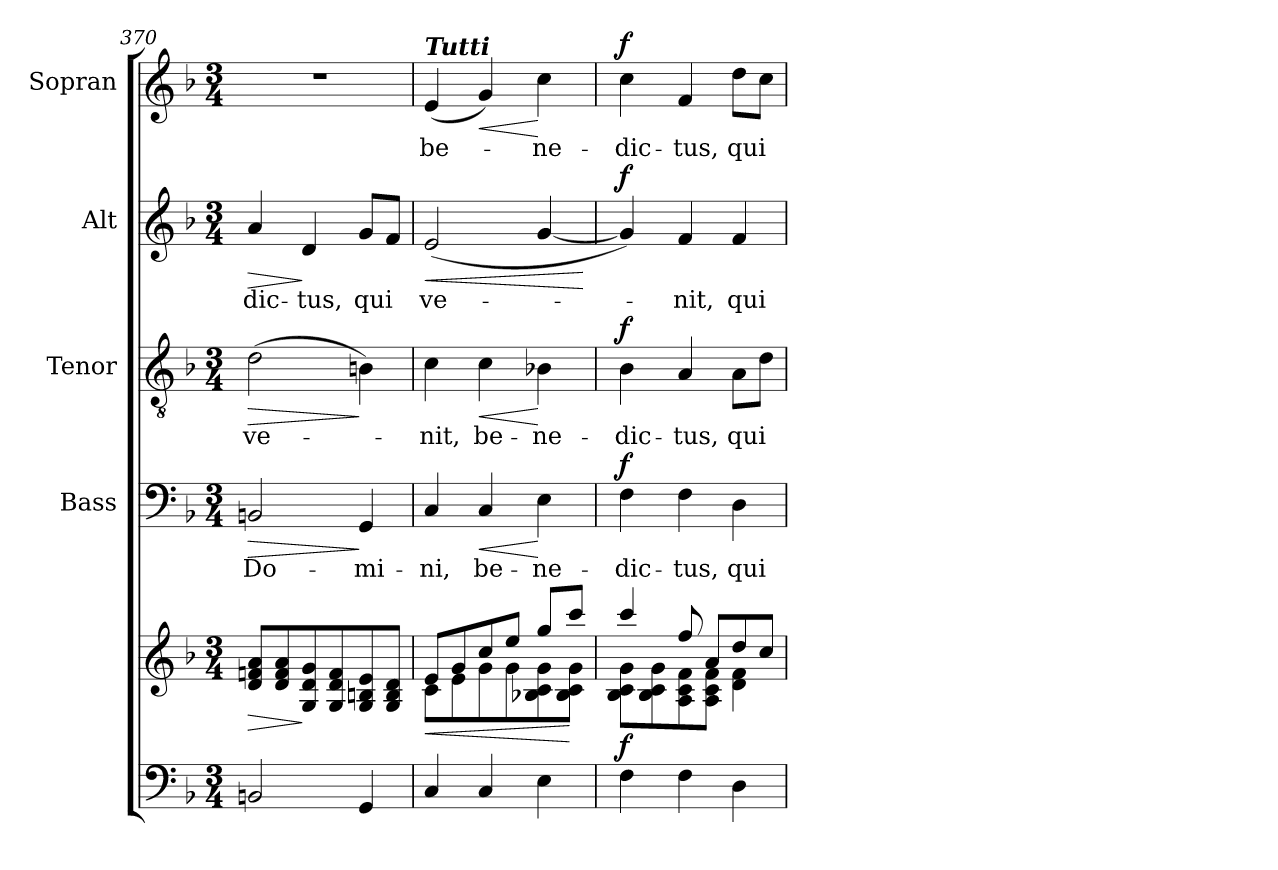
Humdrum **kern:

**kern	**kern	**dynam	**kern	**text	**dynam	**kern	**text	**dynam	**kern	**text	**dynam	**kern	**text	**dynam
*part5	*part5	*part5	*part4	*part4	*part4	*part3	*part3	*part3	*part2	*part2	*part2	*part1	*part1	*part1
*staff6	*staff5	*staff5/6	*staff4	*staff4	*staff4	*staff3	*staff3	*staff3	*staff2	*staff2	*staff2	*staff1	*staff1	*staff1
*	*	*	*I"Bass	*	*	*I"Tenor	*	*	*I"Alt	*	*	*I"Sopran	*	*
*	*	*	*I'B.	*	*	*I'T.	*	*	*I'A.	*	*	*I'S.	*	*
*clefF4	*clefG2	*	*clefF4	*	*	*clefGv2	*	*	*clefG2	*	*	*clefG2	*	*
*k[b-]	*k[b-]	*	*k[b-]	*	*	*k[b-]	*	*	*k[b-]	*	*	*k[b-]	*	*
*F:	*F:	*	*F:	*	*	*F:	*	*	*F:	*	*	*F:	*	*
*M3/4	*M3/4	*	*M3/4	*	*	*M3/4	*	*	*M3/4	*	*	*M3/4	*	*
=370	=370	=370	=370	=370	=370	=370	=370	=370	=370	=370	=370	=370	=370	=370
!	!	!LO:HP:b	!	!LO:LY:b	!LO:HP:b	!	!LO:LY:b	!LO:HP:b	!	!LO:LY:b	!LO:HP:b	!	!	!
2BBn/	8d/ 8fn/ 8a/L	>	2BBn/	Do-	>	(>2d\	ve-	>	4a/	-dic-	>	2.r	.	.
.	8d/ 8f/ 8a/	.	.	.	.	.	.	.	.	.	.	.	.	.
!	!	!	!	!	!	!	!	!	!	!LO:LY:b	!	!	!	!
.	8G/ 8d/ 8g/	]	.	.	.	.	.	.	4d/	-tus,	]	.	.	.
.	8G/ 8d/ 8f/	.	.	.	.	.	.	.	.	.	.	.	.	.
!	!	!	!	!LO:LY:b	!	!	!	!	!	!LO:LY:b	!	!	!	!
4GG/	8G/ 8Bn/ 8e/	.	4GG/	-mi-	]	4Bn\)	.	]	8g/L	qui	.	.	.	.
.	8G/ 8B/ 8d/J	.	.	.	.	.	.	.	8f/J	.	.	.	.	.
=371	=371	=371	=371	=371	=371	=371	=371	=371	=371	=371	=371	=371	=371	=371
!	!	!	!	!	!	!	!	!	!	!	!	!LO:TX:a:Bi:t=Tutti	!	!
!	!	!LO:HP:b	!	!LO:LY:b	!	!	!LO:LY:b	!	!	!LO:LY:b	!LO:HP:b	!	!LO:LY:b	!
*	*^	*	*	*	*	*	*	*	*	*	*	*	*	*
4C/	8e!/L	8c\L	<	4C/	-ni,	.	4c\	-nit,	.	(<2e/	ve-	<	(<4e/	be-	.
.	8g!/	8e\	.	.	.	.	.	.	.	.	.	.	.	.	.
!	!	!	!	!	!LO:LY:b	!LO:HP:b	!	!LO:LY:b	!LO:HP:b	!	!	!	!	!	!LO:HP:b
4C/	8cc!/	8g\	.	4C/	be-	<	4c\	be-	<	.	.	.	4g/)	.	<
.	8ee!/J	8g\	.	.	.	.	.	.	.	.	.	.	.	.	.
!	!	!	!	!	!LO:LY:b	!	!	!LO:LY:b	!	!	!	!	!	!LO:LY:b	!
4E\	8gg!/L	8B-X\ 8c\ 8g\	.	4E\	-ne-	[	4B-X\	-ne-	[	[4g/	.	.	4cc\	-ne-	[
.	8ccc!/J	8B-\ 8c\ 8g\J	[	.	.	.	.	.	.	.	.	.	.	.	.
*	*v	*v	*	*	*	*	*	*	*	*	*	*	*	*	*
.	.	.	.	.	.	.	.	.	.	.	[	.	.	.
=372	=372	=372	=372	=372	=372	=372	=372	=372	=372	=372	=372	=372	=372	=372
*	*^	*	*	*	*	*	*	*	*	*	*	*	*	*
!	!	!	!LO:DY:a=2	!	!LO:LY:b	!LO:DY:a	!	!LO:LY:b	!LO:DY:a	!	!	!LO:DY:a	!	!LO:LY:b	!LO:DY:a
4F\	4ccc!/	8B-\ 8c\ 8g\L	f	4F\	-dic-	f	4B-\	-dic-	f	4g/])	.	f	4cc\	-dic-	f
.	.	8B-\ 8c\ 8g\	.	.	.	.	.	.	.	.	.	.	.	.	.
!	!	!	!	!	!LO:LY:b	!	!	!LO:LY:b	!	!	!LO:LY:b	!	!	!LO:LY:b	!
4F\	8ff!/	8A\ 8c\ 8f\	.	4F\	-tus,	.	4A/	-tus,	.	4f/	-nit,	.	4f/	-tus,	.
.	8a/L	8A\ 8c\ 8f\J	.	.	.	.	.	.	.	.	.	.	.	.	.
!	!	!	!	!	!LO:LY:b	!	!	!LO:LY:b	!	!	!LO:LY:b	!	!	!LO:LY:b	!
4D\	8dd/	4d\ 4f\	.	4D\	qui	.	8A\L	qui	.	4f/	qui	.	8dd\L	qui	.
.	8cc/J	.	.	.	.	.	8d\J	.	.	.	.	.	8cc\J	.	.
*	*v	*v	*	*	*	*	*	*	*	*	*	*	*	*	*
=	=	=	=	=	=	=	=	=	=	=	=	=	=	=
*-	*-	*-	*-	*-	*-	*-	*-	*-	*-	*-	*-	*-	*-	*-
